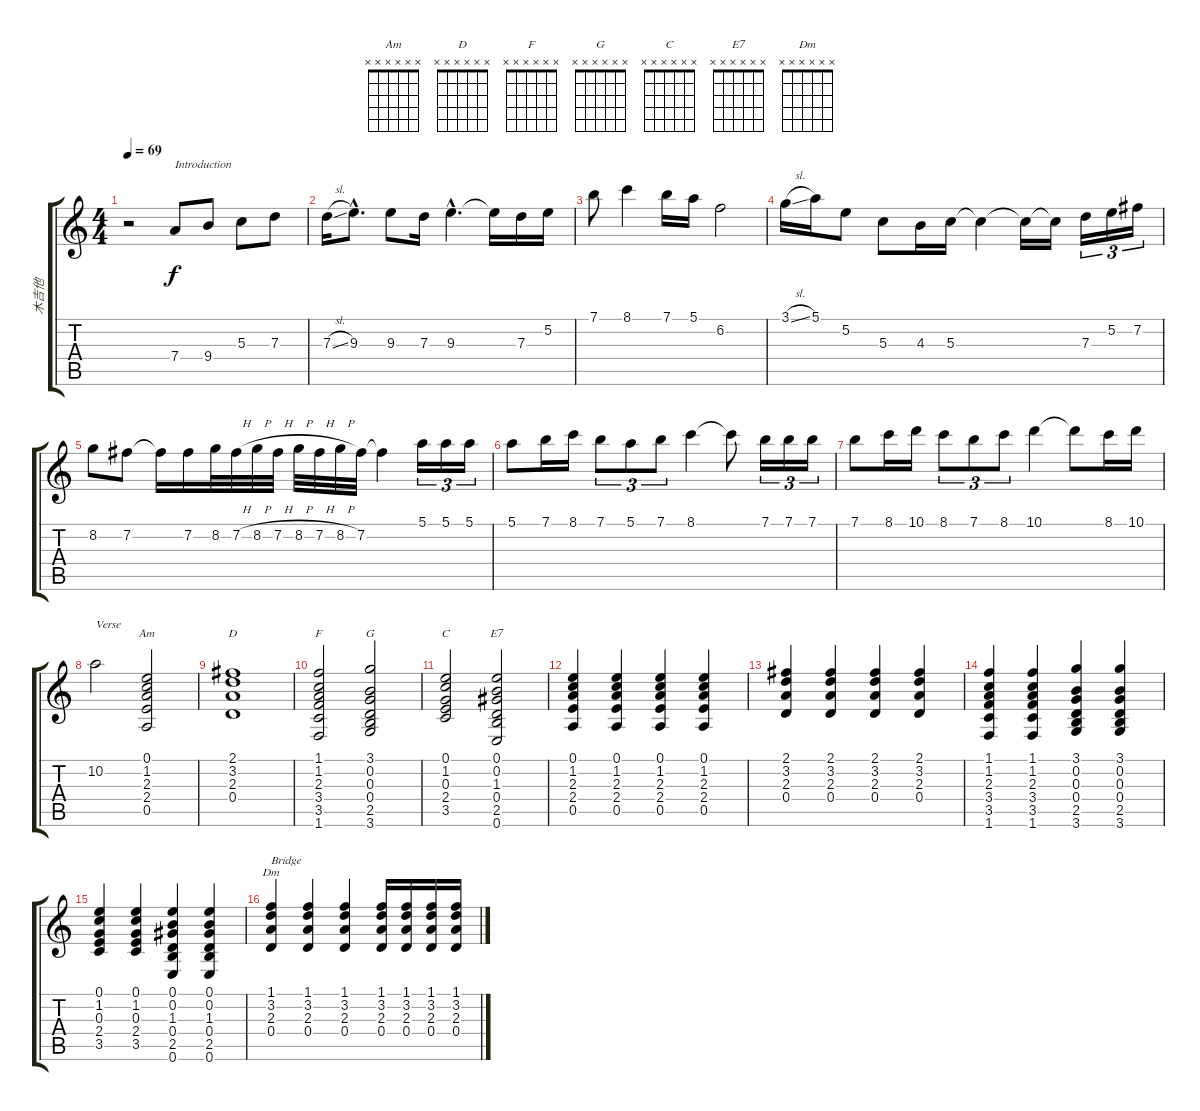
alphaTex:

\track ("木吉他" "木吉他") {instrument acousticguitarsteel}
\staff {score tabs}
\tuning (E4 B3 G3 D3 A2 E2) {hide}
\chord ("Am" x x x x x x)
\chord ("D" x x x x x x)
\chord ("F" x x x x x x)
\chord ("G" x x x x x x)
\chord ("C" x x x x x x)
\chord ("E7" x x x x x x)
\chord ("Dm" x x x x x x)
\ts (4 4)
\tempo 69
\clef g2
\ks c
r.2{dy f instrument acousticguitarsteel} 7.4.8{txt "Introduction"} 9.4.8 5.3.8 7.3.8 |
7.3{sl}.16 9.3{hac}.8{d} 9.3.8 7.3.16 9.3{hac}.4{d} 9.3{t}.16 7.3.16 5.2.16 |
7.1.8 8.1.4 7.1.16 5.1.16 6.2.2 |
3.1{sl}.16 5.1.16 5.2.8 5.3.8 4.3.16 5.3.16 5.3{t}.4 5.3{t}.16 5.3{t}.16 7.3.16{tu (3 2)} 5.2.16{tu (3 2)} 7.2.16{tu (3 2)} |
8.2.8 7.2.8 7.2{t}.16 7.2.16 8.2.32 7.2{h}.32 8.2{h}.32 7.2{h}.32 8.2{h}.32 7.2{h}.32 8.2{h}.32 7.2.32 7.2{t}.4 5.1.16{tu (3 2)} 5.1.16{tu (3 2)} 5.1.16{tu (3 2)} |
5.1.8 7.1.16 8.1.16 7.1.8{tu (3 2)} 5.1.8{tu (3 2)} 7.1.8{tu (3 2)} 8.1.4 8.1{t}.8 7.1.16{tu (3 2)} 7.1.16{tu (3 2)} 7.1.16{tu (3 2)} |
7.1.8 8.1.16 10.1.16 8.1.8{tu (3 2)} 7.1.8{tu (3 2)} 8.1.8{tu (3 2)} 10.1.4 10.1{t}.8 8.1.16 10.1.16 |
10.2.2{txt "Verse"} (0.1 1.2 2.3 2.4 0.5).2{ch "Am" volume 11 balance 11} |
(2.1 3.2 2.3 0.4).1{ch "D"} |
(1.1 1.2 2.3 3.4 3.5 1.6).2{ch "F"} (3.1 0.2 0.3 0.4 2.5 3.6).2{ch "G"} |
(0.1 1.2 0.3 2.4 3.5).2{ch "C"} (0.1 0.2 1.3 0.4 2.5 0.6).2{ch "E7"} |
(0.1 1.2 2.3 2.4 0.5).4 (0.1 1.2 2.3 2.4 0.5).4 (0.1 1.2 2.3 2.4 0.5).4 (0.1 1.2 2.3 2.4 0.5).4 |
(2.1 3.2 2.3 0.4).4 (2.1 3.2 2.3 0.4).4 (2.1 3.2 2.3 0.4).4 (2.1 3.2 2.3 0.4).4 |
(1.1 1.2 2.3 3.4 3.5 1.6).4 (1.1 1.2 2.3 3.4 3.5 1.6).4 (3.1 0.2 0.3 0.4 2.5 3.6).4 (3.1 0.2 0.3 0.4 2.5 3.6).4 |
(0.1 1.2 0.3 2.4 3.5).4 (0.1 1.2 0.3 2.4 3.5).4 (0.1 0.2 1.3 0.4 2.5 0.6).4 (0.1 0.2 1.3 0.4 2.5 0.6).4 |
(1.1 3.2 2.3 0.4).4{ch "Dm" txt "Bridge"} (1.1 3.2 2.3 0.4).4 (1.1 3.2 2.3 0.4).4 (1.1 3.2 2.3 0.4).16 (1.1 3.2 2.3 0.4).16 (1.1 3.2 2.3 0.4).16 (1.1 3.2 2.3 0.4).16
